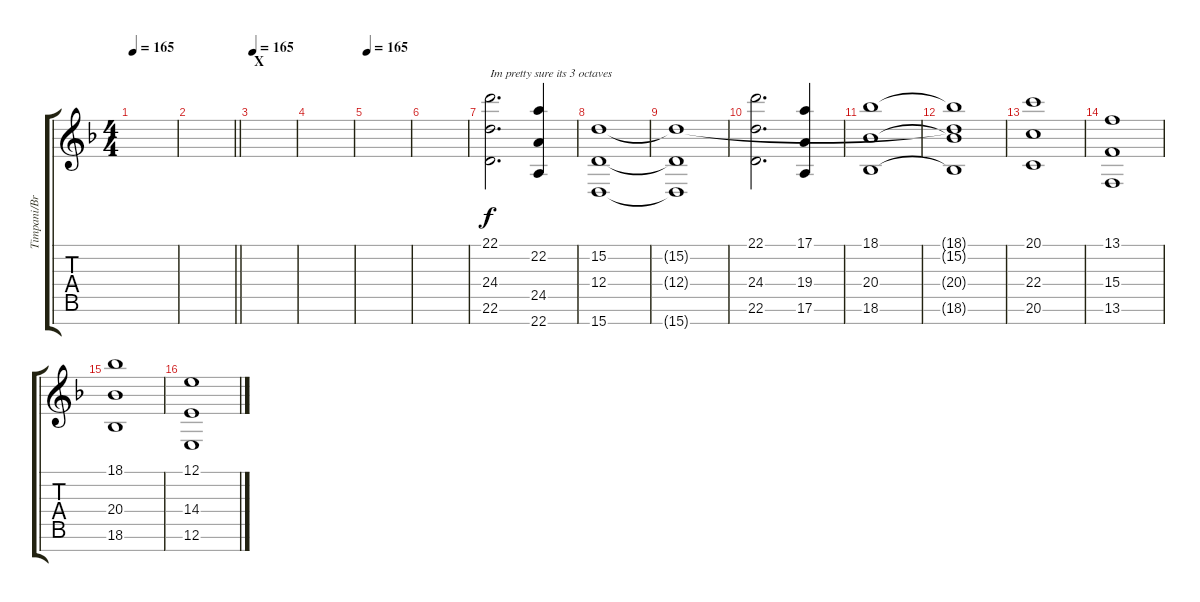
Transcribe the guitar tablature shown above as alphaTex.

\track ("Timpani/Brass [Orchestra]" "Timpani/Br") {instrument timpani}
\staff {score tabs}
\tuning (E4 B3 G3 D3 A2 E2 B1) {hide}
\ts (4 4)
\tempo 165
\clef g2
\ks dminor
|
\barLineRight lightlight
|
\section ("" "X")
\tempo 165
|
|
\tempo 165
|
|
(22.1 24.4 22.6).2{d txt "Im pretty sure its 3 octaves" volume 16 instrument brasssection} (22.2 24.5 22.7).4 |
(15.2 12.4 15.7).1 |
(15.2{t} 12.4{t} 15.7{t}).1 |
(22.1 24.4 22.6).2{d} (17.1 19.4 17.6).4 |
(18.1 20.4 18.6).1 |
(18.1{t} 15.2{t} 20.4{t} 18.6{t}).1 |
(20.1 22.4 20.6).1 |
(13.1 15.4 13.6).1 |
(18.1 20.4 18.6).1 |
(12.1 14.4 12.6).1
